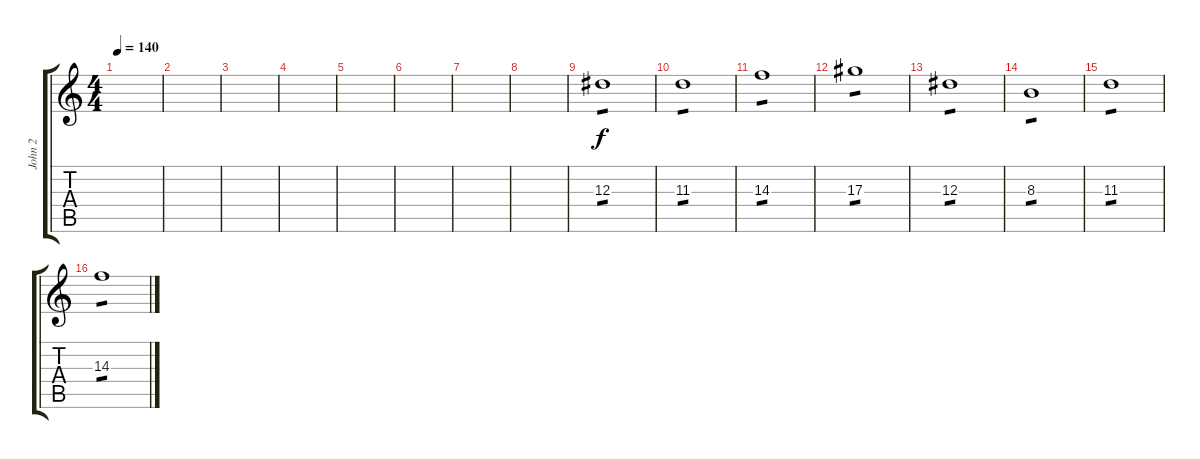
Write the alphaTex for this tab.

\track ("John 2" "John 2") {instrument distortionguitar}
\staff {score tabs}
\tuning (C4 G3 Eb3 Bb2 F2 C2) {hide}
\ts (4 4)
\tempo 140
\clef g2
\ks c
|
|
|
|
|
|
|
|
12.3.1{tp 1} |
11.3.1{tp 1} |
14.3.1{tp 1} |
17.3.1{tp 1} |
12.3.1{tp 1} |
8.3.1{tp 1} |
11.3.1{tp 1} |
14.3.1{tp 1}
